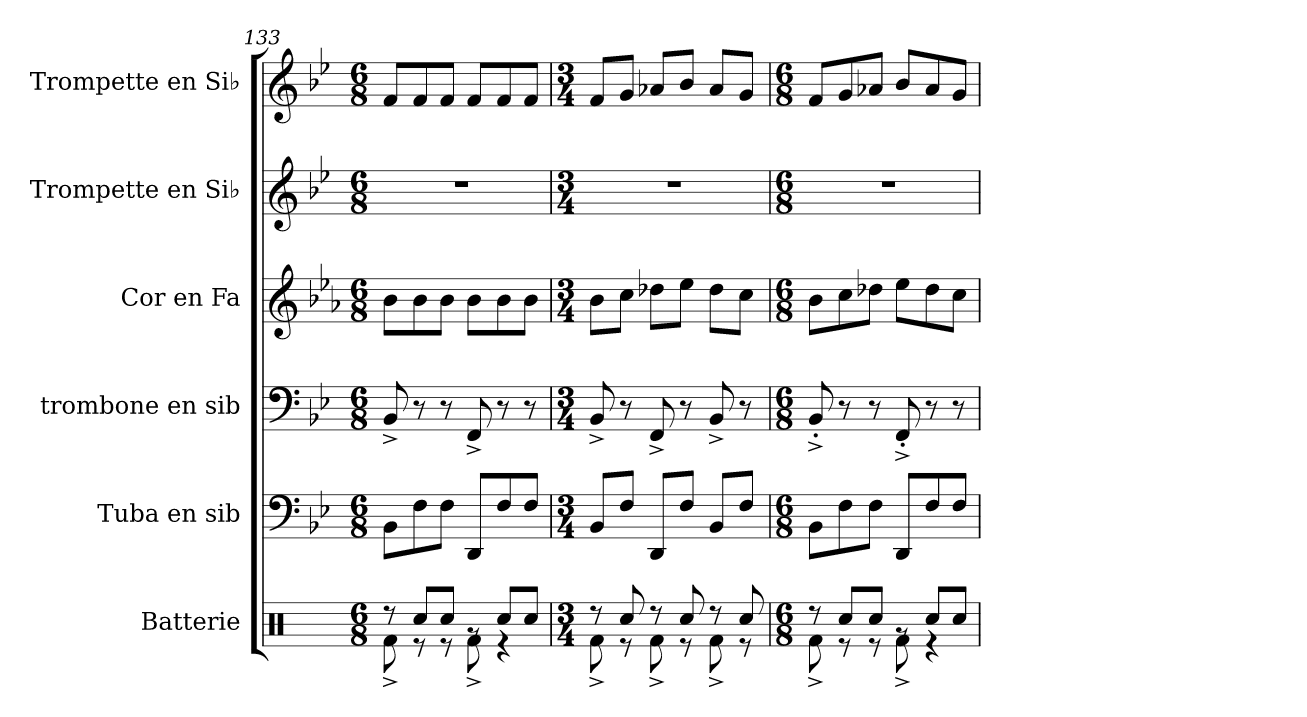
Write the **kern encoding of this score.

**kern	**kern	**kern	**kern	**kern	**kern
*part6	*part5	*part4	*part3	*part2	*part1
*staff6	*staff5	*staff4	*staff3	*staff2	*staff1
*I"Batterie	*I"Tuba en sib	*I"trombone en sib	*I"Cor en Fa	*I"Trompette en Si♭	*I"Trompette en Si♭
*I'Batt.	*I'Tub. sib	*I'Trb. sib	*I'Cor Fa	*I'Tromp. Si♭	*I'Tromp. Si♭
*clefX	*clefF4	*clefF4	*clefG2	*clefG2	*clefG2
*	*ITrd1c2	*ITrd1c2	*ITrd4c7	*ITrd1c2	*ITrd1c2
*k[]	*k[b-e-a-d-]	*k[b-e-a-d-]	*k[b-e-a-d-]	*k[b-e-a-d-]	*k[b-e-a-d-]
*M6/8	*M6/8	*M6/8	*M6/8	*M6/8	*M6/8
=133	=133	=133	=133	=133	=133
*^	*	*	*	*	*
8r	8Rf^\	8AA-\L	8AA-^/	8e-\L	2.r	8e-/L
8Rcc/L	8r	8E-\	8r	8e-\	.	8e-/
8Rcc/J	8r	8E-\J	8r	8e-\J	.	8e-/J
8rg	8Rf^\	8CC/L	8EE-^/	8e-\L	.	8e-/L
8Rcc/L	4r	8E-/	8r	8e-\	.	8e-/
8Rcc/J	.	8E-/J	8r	8e-\J	.	8e-/J
=134	=134	=134	=134	=134	=134	=134
*M3/4	*	*M3/4	*M3/4	*M3/4	*M3/4	*M3/4
8r	8Rf^\	8AA-/L	8AA-^/	8e-\L	2.r	8e-/L
8Rcc/	8r	8E-/J	8r	8f\J	.	8f/J
8r	8Rf^\	8CC/L	8EE-^/	8g-X\L	.	8g-X/L
8Rcc/	8r	8E-/J	8r	8a-\J	.	8a-/J
8r	8Rf^\	8AA-/L	8AA-^/	8g-\L	.	8g-/L
8Rcc/	8r	8E-/J	8r	8f\J	.	8f/J
=135	=135	=135	=135	=135	=135	=135
*M6/8	*	*M6/8	*M6/8	*M6/8	*M6/8	*M6/8
8r	8Rf^\	8AA-\L	8AA-'^/	8e-\L	2.r	8e-/L
8Rcc/L	8r	8E-\	8r	8f\	.	8f/
8Rcc/J	8r	8E-\J	8r	8g-X\J	.	8g-X/J
8rg	8Rf^\	8CC/L	8EE-'^/	8a-\L	.	8a-/L
8Rcc/L	4r	8E-/	8r	8g-\	.	8g-/
8Rcc/J	.	8E-/J	8r	8f\J	.	8f/J
*v	*v	*	*	*	*	*
=	=	=	=	=	=
*-	*-	*-	*-	*-	*-
